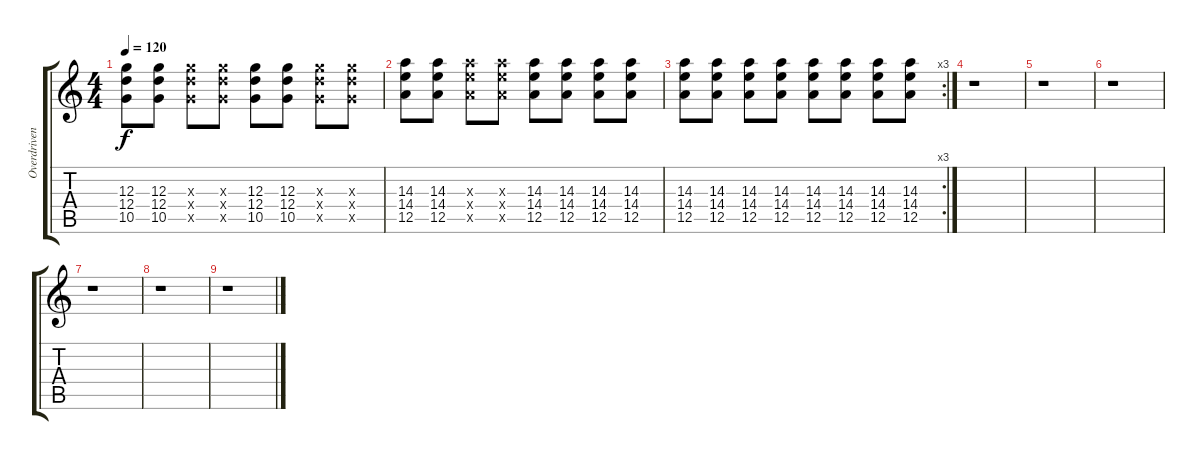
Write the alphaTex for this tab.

\track ("Overdriven Guitar- Simon Tong" "Overdriven") {instrument overdrivenguitar}
\staff {score tabs}
\tuning (E4 B3 G3 D3 A2 E2) {hide}
\ts (4 4)
\tempo 120
\clef g2
\ks c
(12.3 12.4 10.5).8{dy f} (12.3 12.4 10.5).8 (12.3{x} 12.4{x} 10.5{x}).8 (12.3{x} 12.4{x} 10.5{x}).8 (12.3 12.4 10.5).8 (12.3 12.4 10.5).8 (12.3{x} 12.4{x} 10.5{x}).8 (12.3{x} 12.4{x} 10.5{x}).8 |
(14.3 14.4 12.5).8 (14.3 14.4 12.5).8 (14.3{x} 14.4{x} 12.5{x}).8 (14.3{x} 14.4{x} 12.5{x}).8 (14.3 14.4 12.5).8 (14.3 14.4 12.5).8 (14.3 14.4 12.5).8 (14.3 14.4 12.5).8 |
\rc 3
(14.3 14.4 12.5).8 (14.3 14.4 12.5).8 (14.3 14.4 12.5).8 (14.3 14.4 12.5).8 (14.3 14.4 12.5).8 (14.3 14.4 12.5).8 (14.3 14.4 12.5).8 (14.3 14.4 12.5).8 |
r.1 |
r.1 |
r.1 |
r.1 |
r.1 |
r.1
